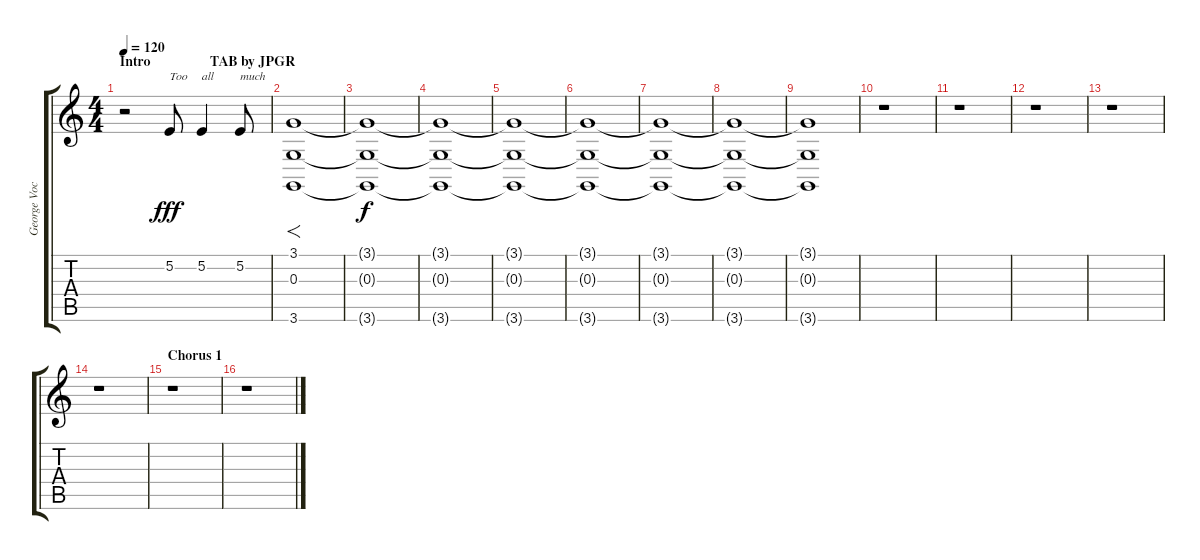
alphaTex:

\track ("George Vocals" "George Voc") {instrument altosax}
\staff {score tabs}
\tuning (E4 B3 G3 D3 A2 E2) {hide}
\ts (4 4)
\section ("" "Intro                 TAB by JPGR")
\tempo 120
\clef g2
\ks c
r.2{dy fff instrument altosax} 5.2.8{txt "Too" instrument banjo} 5.2.4{txt "all"} 5.2.8{txt "much"} |
(3.1 0.3 3.6).1{f instrument distortionguitar} |
(3.1{t} 0.3{t} 3.6{t}).1{dy f} |
(3.1{t} 0.3{t} 3.6{t}).1 |
(3.1{t} 0.3{t} 3.6{t}).1 |
(3.1{t} 0.3{t} 3.6{t}).1 |
(3.1{t} 0.3{t} 3.6{t}).1 |
(3.1{t} 0.3{t} 3.6{t}).1 |
(3.1{t} 0.3{t} 3.6{t}).1 |
r.1 |
r.1 |
r.1 |
r.1 |
r.1 |
\section ("" "Chorus 1")
r.1 |
r.1
